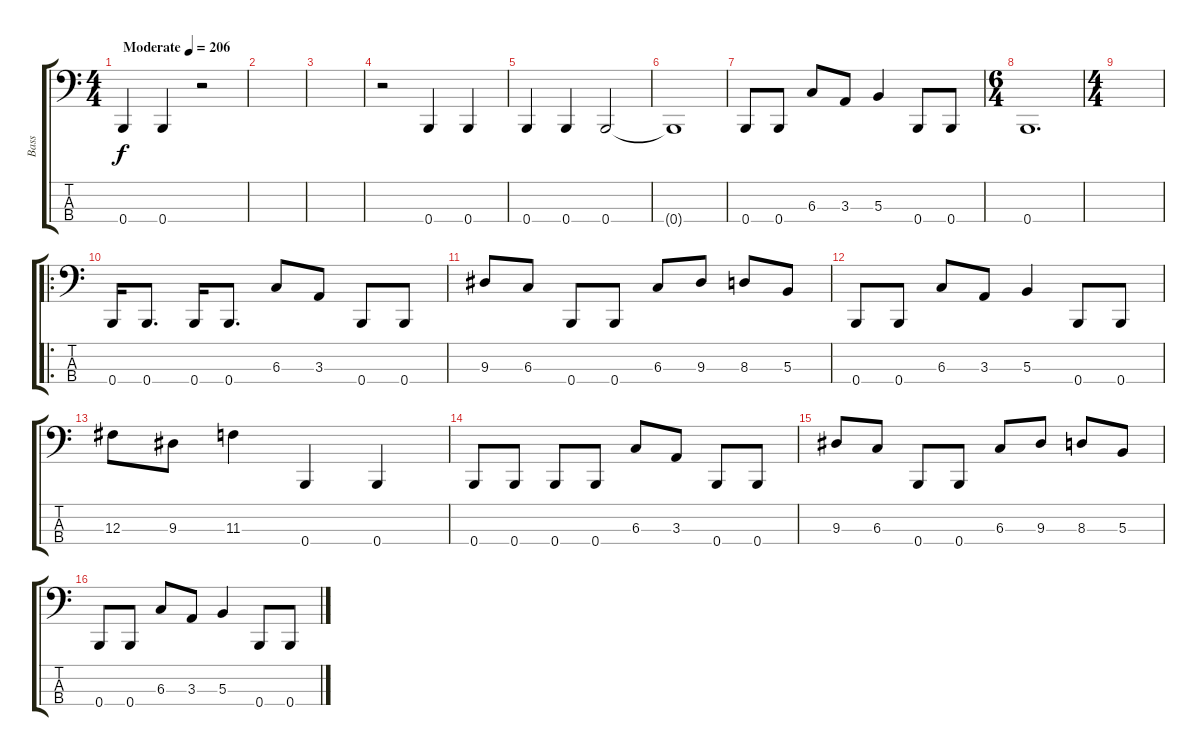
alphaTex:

\track ("Bass" "Bass") {instrument electricbasspick}
\staff {score tabs}
\tuning (E2 B1 Gb1 B0) {hide}
\ts (4 4)
\tempo (206 "Moderate")
\clef f4
\ks c
0.4.4{dy f instrument electricbasspick} 0.4.4 r.2 |
|
|
r.2 0.4.4 0.4.4 |
0.4.4 0.4.4 0.4.2 |
0.4{t}.1 |
0.4.8 0.4.8 6.3.8 3.3.8 5.3.4 0.4.8 0.4.8 |
\ts (6 4)
0.4.1{d} |
\ts (4 4)
|
\ro
0.4.16 0.4.8{d} 0.4.16 0.4.8{d} 6.3.8 3.3.8 0.4.8 0.4.8 |
9.3.8 6.3.8 0.4.8 0.4.8 6.3.8 9.3.8 8.3.8 5.3.8 |
0.4.8 0.4.8 6.3.8 3.3.8 5.3.4 0.4.8 0.4.8 |
12.3.8 9.3.8 11.3.4 0.4.4 0.4.4 |
0.4.8 0.4.8 0.4.8 0.4.8 6.3.8 3.3.8 0.4.8 0.4.8 |
9.3.8 6.3.8 0.4.8 0.4.8 6.3.8 9.3.8 8.3.8 5.3.8 |
0.4.8 0.4.8 6.3.8 3.3.8 5.3.4 0.4.8 0.4.8
